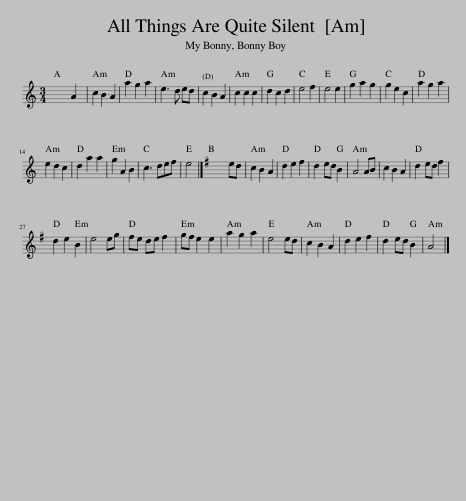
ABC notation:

X:1
L:1/8
M:3/4
I:linebreak $
K:C
V:1 treble
V:1
 x6 | A2 | c2 B2 A2 | a2 g2 a2 | e3 d ed | %5
 c2 B2 A2 | c2 c2 c2 | d2 c2 d2 | e4 f2 | e4 e2 | %10
 g2 a2 g2 | g2 e2 c2 | a2 g2 a2 |$ e2 d2 c2 | d2 a2 a2 | %15
 g2 A2 B2 | c3 def | e4 |][K:G] x6 | ed | %20
 c2 B2 A2 | d2 e2 f2 | d2 ed B2 | A4 AB | c2 B2 A2 | %25
 d2 ed f2 |$ d2 e2 B2 | e4 eg | fe de f2 | gf e2 e2 | %30
 a2 g2 a2 | e4 ed | c2 B2 A2 | d2 e2 f2 | d2 ed B2 | %35
 A4 |] %36
